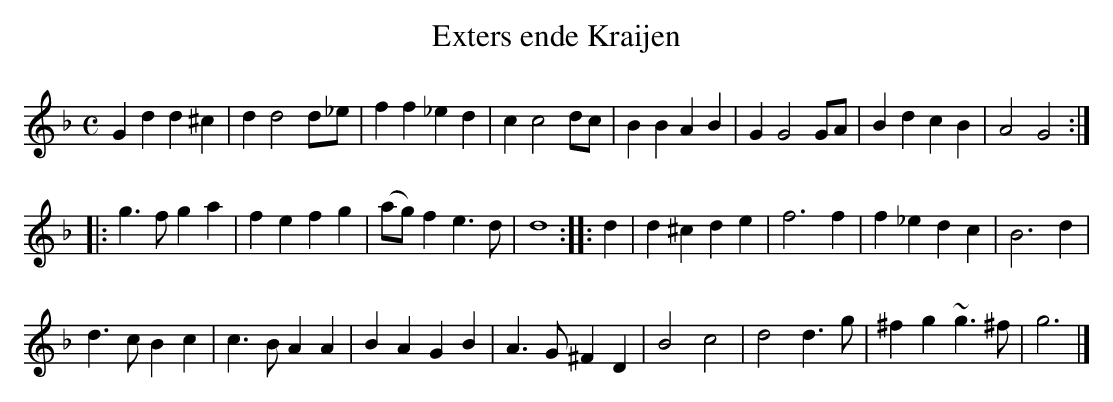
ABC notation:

X:1
T:Exters ende Kraijen
M:C
K:Gdor
G2d2d2^c2|d2d4d_e|f2f2_e2d2|c2c4dc|B2B2A2B2|G2G4GA|B2d2c2B2|A4G4:|
|:g3fg2a2|f2e2f2g2|(ag)f2e3d|d8:||:d2|d2^c2d2e2|f6f2|f2_e2d2c2|B6d2|
d3cB2c2|c3BA2A2|B2A2G2B2|A3G^F2D2|B4c4|d4d3g|^f2g2~g3^f|g6|]
